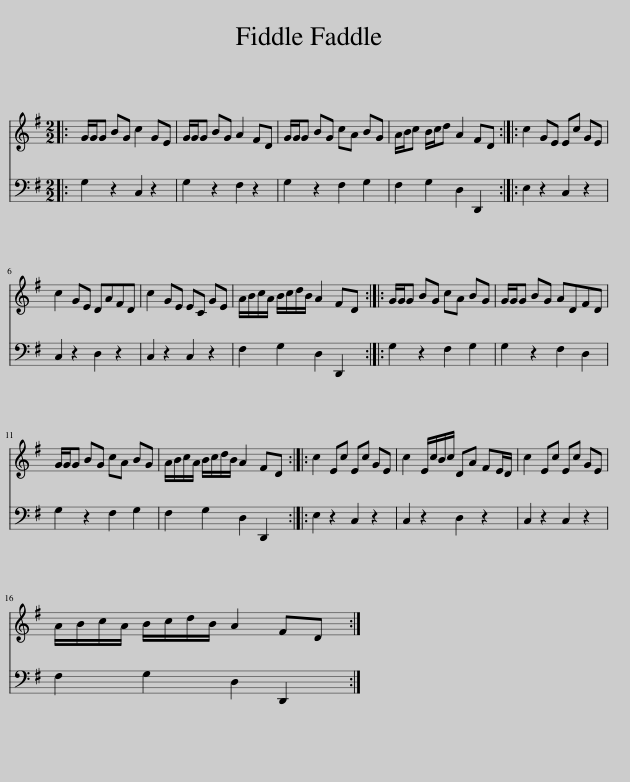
X:1
%%score 1 2
L:1/8
M:2/2
I:linebreak $
K:G
V:1 treble
V:2 bass
V:1
|: G/G/G BG c2 GE | G/G/G BG A2 FD | G/G/G BG cA BG | A/B/c B/c/d A2 FD :: c2 GE Ec GE |$ %5
 c2 GE DAFD | c2 GE EC GE | A/B/c/A/ B/c/d/B/ A2 FD :: G/G/G BG cA BG | G/G/G BG ADFD |$ %10
 G/G/G BG cA BG | A/B/c/A/ B/c/d/B/ A2 FD :: c2 Ec Ec GE | c2 E/c/B/c/ DA FE/D/ | c2 Ec Ec GE |$ %15
 A/B/c/A/ B/c/d/B/ A2 FD :| %16
V:2
|: G,2 z2 C,2 z2 | G,2 z2 F,2 z2 | G,2 z2 F,2 G,2 | F,2 G,2 D,2 D,,2 :: E,2 z2 C,2 z2 |$ %5
 C,2 z2 D,2 z2 | C,2 z2 C,2 z2 | F,2 G,2 D,2 D,,2 :: G,2 z2 F,2 G,2 | G,2 z2 F,2 D,2 |$ %10
 G,2 z2 F,2 G,2 | F,2 G,2 D,2 D,,2 :: E,2 z2 C,2 z2 | C,2 z2 D,2 z2 | C,2 z2 C,2 z2 |$ %15
 F,2 G,2 D,2 D,,2 :| %16
